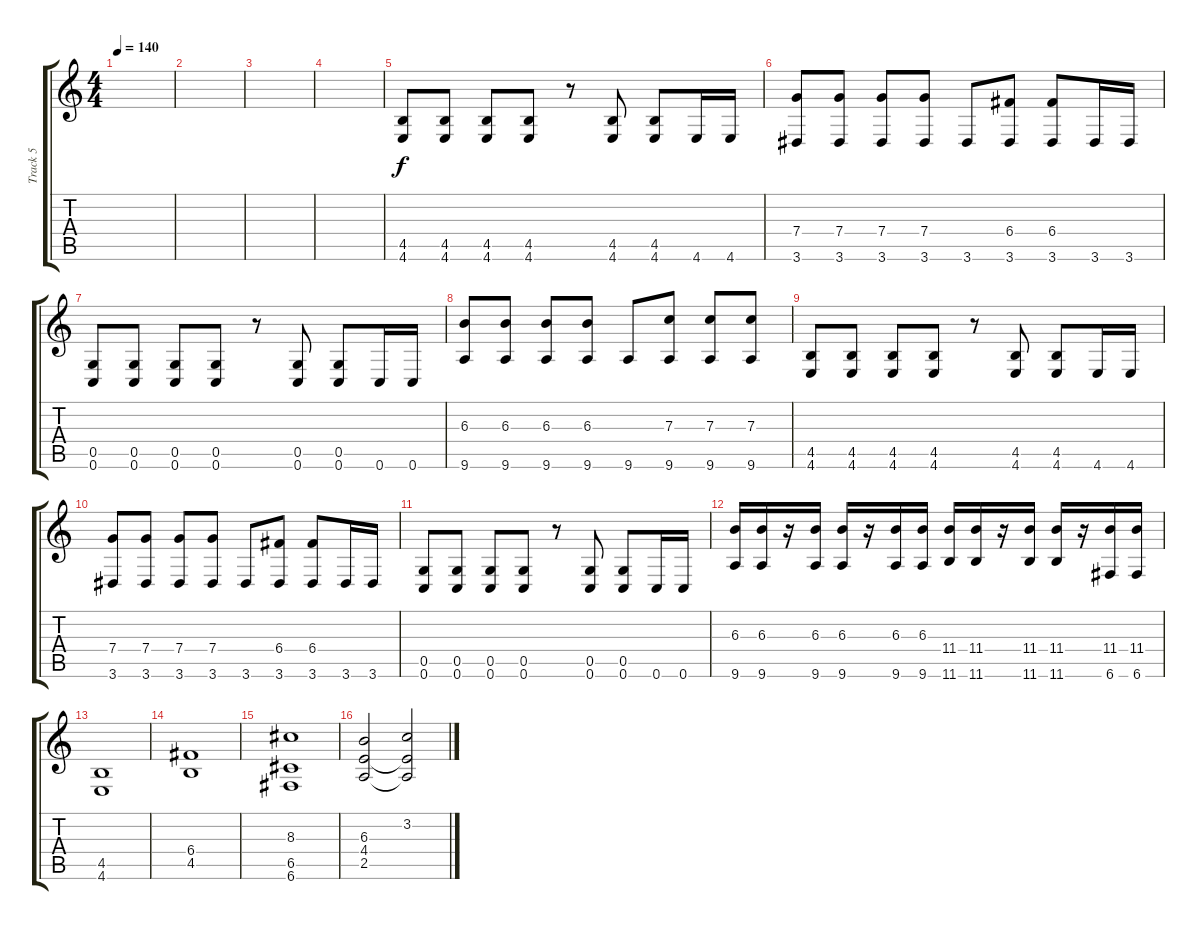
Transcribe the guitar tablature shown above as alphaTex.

\track ("Track 5" "Track 5") {instrument distortionguitar}
\staff {score tabs}
\tuning (D4 A3 F3 C3 G2 C2) {hide}
\ts (4 4)
\tempo 140
\clef g2
\ks c
|
|
|
|
(4.5 4.6).8 (4.5 4.6).8 (4.5 4.6).8 (4.5 4.6).8 r.8 (4.5 4.6).8 (4.5 4.6).8 4.6.16 4.6.16 |
(7.4 3.6).8 (7.4 3.6).8 (7.4 3.6).8 (7.4 3.6).8 3.6.8 (6.4 3.6).8 (6.4 3.6).8 3.6.16 3.6.16 |
(0.5 0.6).8 (0.5 0.6).8 (0.5 0.6).8 (0.5 0.6).8 r.8 (0.5 0.6).8 (0.5 0.6).8 0.6.16 0.6.16 |
(6.3 9.6).8 (6.3 9.6).8 (6.3 9.6).8 (6.3 9.6).8 9.6.8 (7.3 9.6).8 (7.3 9.6).8 (7.3 9.6).8 |
(4.5 4.6).8 (4.5 4.6).8 (4.5 4.6).8 (4.5 4.6).8 r.8 (4.5 4.6).8 (4.5 4.6).8 4.6.16 4.6.16 |
(7.4 3.6).8 (7.4 3.6).8 (7.4 3.6).8 (7.4 3.6).8 3.6.8 (6.4 3.6).8 (6.4 3.6).8 3.6.16 3.6.16 |
(0.5 0.6).8 (0.5 0.6).8 (0.5 0.6).8 (0.5 0.6).8 r.8 (0.5 0.6).8 (0.5 0.6).8 0.6.16 0.6.16 |
(6.3 9.6).16 (6.3 9.6).16 r.16 (6.3 9.6).16 (6.3 9.6).16 r.16 (6.3 9.6).16 (6.3 9.6).16 (11.4 11.6).16 (11.4 11.6).16 r.16 (11.4 11.6).16 (11.4 11.6).16 r.16 (11.4 6.6).16 (11.4 6.6).16 |
(4.5 4.6).1 |
(6.4 4.5).1 |
(8.3 6.5 6.6).1 |
(6.3 4.4 2.5).2 (3.2 4.4{t} 2.5{t}).2
